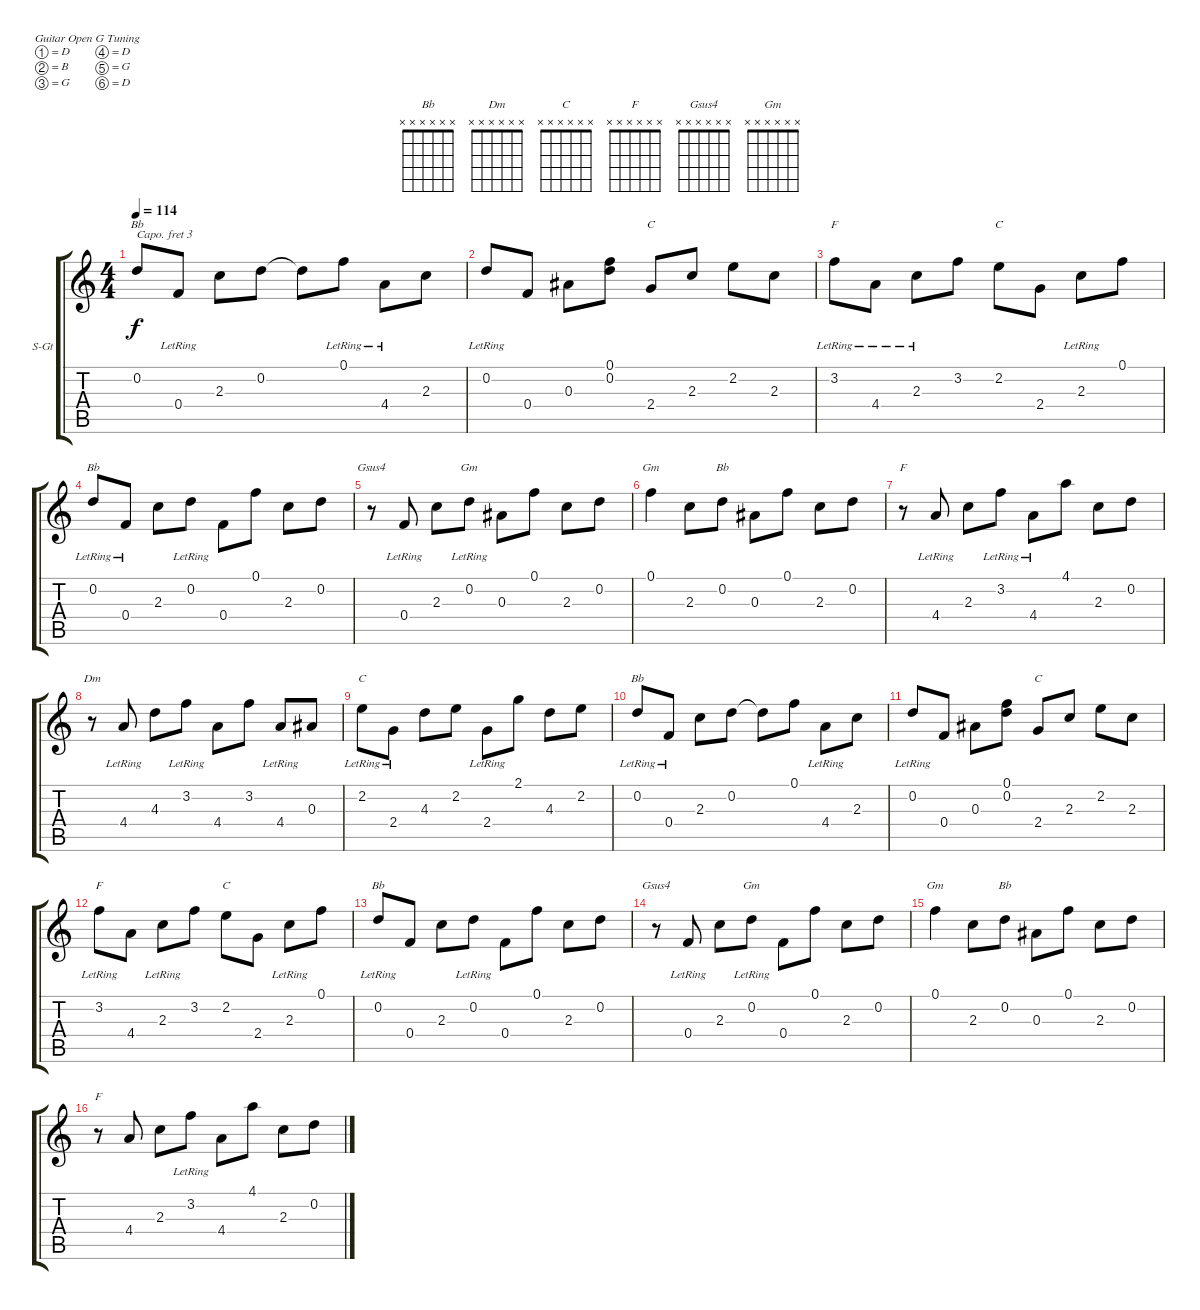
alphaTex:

\bracketExtendMode groupsimilarinstruments
\firstSystemTrackNameOrientation horizontal
\otherSystemsTrackNameOrientation horizontal
\track ("Guitare dobro" "S-Gt") {instrument acousticguitarsteel}
\staff {score tabs}
\capo 3
\tuning (D4 B3 G3 D3 G2 D2)
\chord ("Bb" x x x x x x)
\chord ("Dm" x x x x x x)
\chord ("C" x x x x x x)
\chord ("F" x x x x x x)
\chord ("Gsus4" x x x x x x)
\chord ("Gm" x x x x x x)
\ts (4 4)
\tempo 114
\clef g2
\ks c
0.2.8{ch "Bb" dy f} 0.4{lr}.8 2.3.8 0.2.8 0.2{t}.8 0.1{lr}.8 4.4{lr}.8 2.3.8 |
0.2{lr}.8 0.4.8 0.3.8 (0.1 0.2).8 2.4.8{ch "C"} 2.3.8 2.2.8 2.3.8 |
3.2{lr}.8{ch "F"} 4.4{lr}.8 2.3{lr}.8 3.2.8 2.2.8{ch "C"} 2.4.8 2.3{lr}.8 0.1.8 |
0.2{lr}.8{ch "Bb"} 0.4{lr}.8 2.3.8 0.2{lr}.8 0.4.8 0.1.8 2.3.8 0.2.8 |
r.8{ch "Gsus4"} 0.4{lr}.8 2.3.8 0.2{lr}.8{ch "Gm"} 0.3.8 0.1.8 2.3.8 0.2.8 |
0.1.4{ch "Gm"} 2.3.8 0.2.8{ch "Bb"} 0.3.8 0.1.8 2.3.8 0.2.8 |
r.8{ch "F"} 4.4{lr}.8 2.3.8 3.2{lr}.8 4.4{lr}.8 4.1.8 2.3.8 0.2.8 |
r.8{ch "Dm"} 4.4{lr}.8 4.3.8 3.2{lr}.8 4.4.8 3.2.8 4.4{lr}.8 0.3.8 |
2.2{lr}.8{ch "C"} 2.4{lr}.8 4.3.8 2.2.8 2.4{lr}.8 2.1.8 4.3.8 2.2.8 |
0.2{lr}.8{ch "Bb"} 0.4{lr}.8 2.3.8 0.2.8 0.2{t}.8 0.1.8 4.4{lr}.8 2.3.8 |
0.2{lr}.8 0.4.8 0.3.8 (0.1 0.2).8 2.4.8{ch "C"} 2.3.8 2.2.8 2.3.8 |
3.2{lr}.8{ch "F"} 4.4.8 2.3{lr}.8 3.2.8 2.2.8{ch "C"} 2.4.8 2.3{lr}.8 0.1.8 |
0.2{lr}.8{ch "Bb"} 0.4.8 2.3.8 0.2{lr}.8 0.4.8 0.1.8 2.3.8 0.2.8 |
r.8{ch "Gsus4"} 0.4{lr}.8 2.3.8 0.2{lr}.8{ch "Gm"} 0.4.8 0.1.8 2.3.8 0.2.8 |
0.1.4{ch "Gm"} 2.3.8 0.2.8{ch "Bb"} 0.3.8 0.1.8 2.3.8 0.2.8 |
r.8{ch "F"} 4.4.8 2.3.8 3.2{lr}.8 4.4.8 4.1.8 2.3.8 0.2.8
